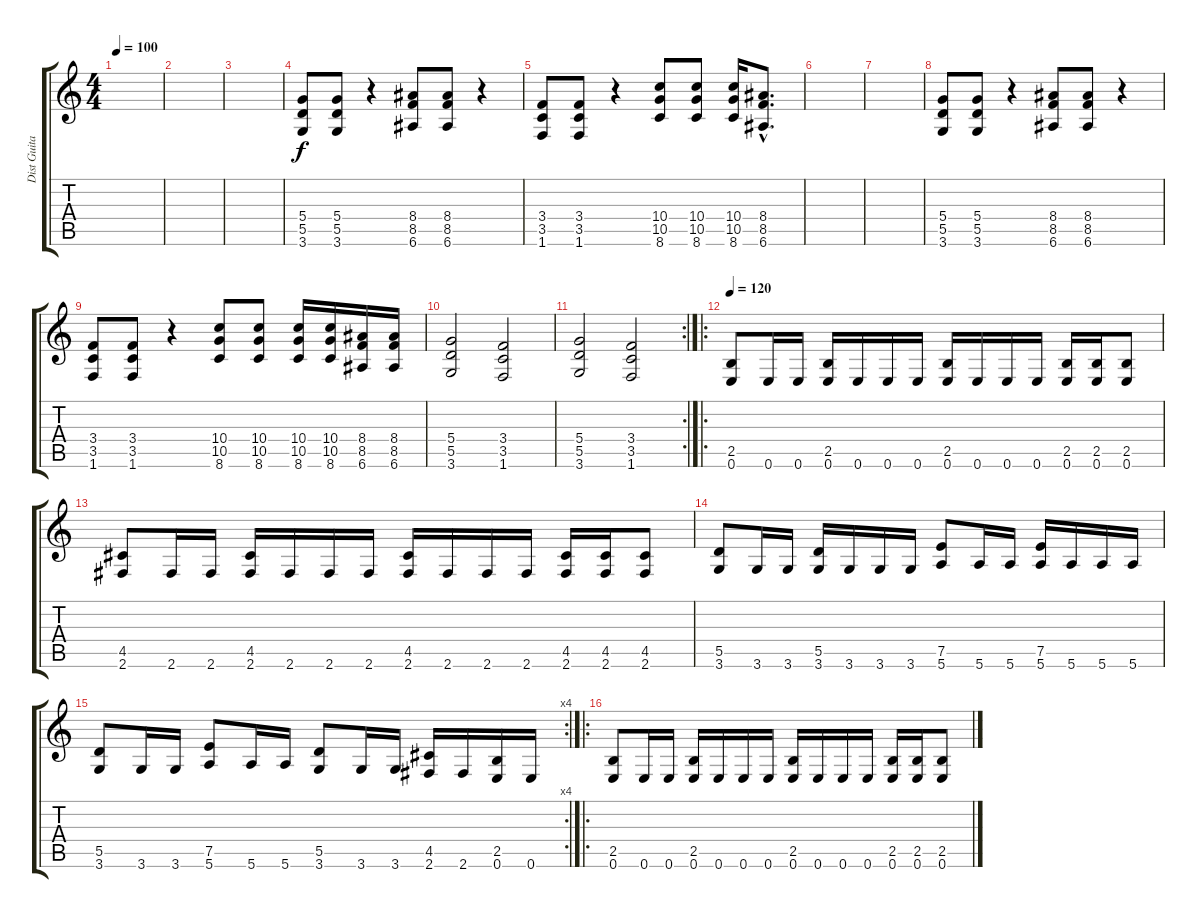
\track ("Dist Guitar1" "Dist Guita") {instrument overdrivenguitar}
\staff {score tabs}
\tuning (E4 B3 G3 D3 A2 E2) {hide}
\ts (4 4)
\tempo 100
\clef g2
\ks c
|
|
|
(5.4 5.5 3.6).8 (5.4 5.5 3.6).8 r.4 (8.4 8.5 6.6).8 (8.4 8.5 6.6).8 r.4 |
(3.4 3.5 1.6).8 (3.4 3.5 1.6).8 r.4 (10.4 10.5 8.6).8 (10.4 10.5 8.6).8 (10.4 10.5 8.6).16 (8.4{hac} 8.5{hac} 6.6{hac}).8{d} |
|
|
(5.4 5.5 3.6).8 (5.4 5.5 3.6).8 r.4 (8.4 8.5 6.6).8 (8.4 8.5 6.6).8 r.4 |
(3.4 3.5 1.6).8 (3.4 3.5 1.6).8 r.4 (10.4 10.5 8.6).8 (10.4 10.5 8.6).8 (10.4 10.5 8.6).16 (10.4 10.5 8.6).16 (8.4 8.5 6.6).16 (8.4 8.5 6.6).16 |
(5.4 5.5 3.6).2 (3.4 3.5 1.6).2 |
\rc 2
(5.4 5.5 3.6).2 (3.4 3.5 1.6).2 |
\ro
\tempo 120
(2.5 0.6).8 0.6.16 0.6.16 (2.5 0.6).16 0.6.16 0.6.16 0.6.16 (2.5 0.6).16 0.6.16 0.6.16 0.6.16 (2.5 0.6).16 (2.5 0.6).16 (2.5 0.6).8 |
(4.5 2.6).8 2.6.16 2.6.16 (4.5 2.6).16 2.6.16 2.6.16 2.6.16 (4.5 2.6).16 2.6.16 2.6.16 2.6.16 (4.5 2.6).16 (4.5 2.6).16 (4.5 2.6).8 |
(5.5 3.6).8 3.6.16 3.6.16 (5.5 3.6).16 3.6.16 3.6.16 3.6.16 (7.5 5.6).8 5.6.16 5.6.16 (7.5 5.6).16 5.6.16 5.6.16 5.6.16 |
\rc 4
(5.5 3.6).8 3.6.16 3.6.16 (7.5 5.6).8 5.6.16 5.6.16 (5.5 3.6).8 3.6.16 3.6.16 (4.5 2.6).16 2.6.16 (2.5 0.6).16 0.6.16 |
\ro
(2.5 0.6).8 0.6.16 0.6.16 (2.5 0.6).16 0.6.16 0.6.16 0.6.16 (2.5 0.6).16 0.6.16 0.6.16 0.6.16 (2.5 0.6).16 (2.5 0.6).16 (2.5 0.6).8
